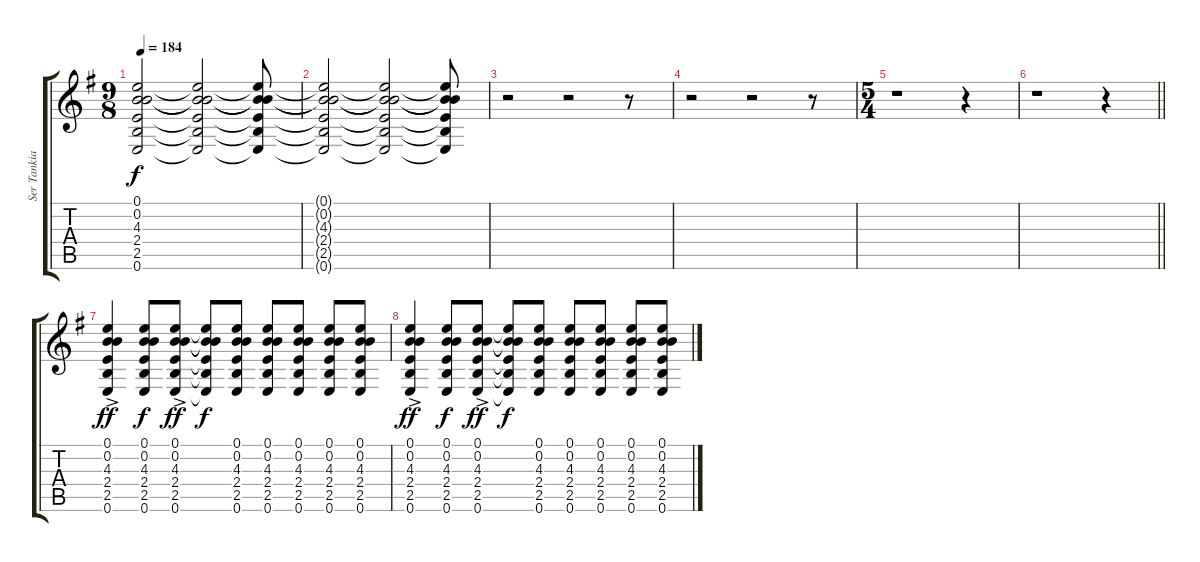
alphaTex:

\track ("Ser Tankian [Guitar 3]" "Ser Tankia") {instrument acousticguitarsteel}
\staff {score tabs}
\tuning (E4 B3 G3 D3 A2 E2) {hide}
\ts (9 8)
\tempo 184
\clef g2
\ks eminor
(0.1 0.2 4.3 2.4 2.5 0.6).2{dy f} (0.1{t} 0.2{t} 4.3{t} 2.4{t} 2.5{t} 0.6{t}).2 (0.1{t} 0.2{t} 4.3{t} 2.4{t} 2.5{t} 0.6{t}).8 |
(0.1{t} 0.2{t} 4.3{t} 2.4{t} 2.5{t} 0.6{t}).2 (0.1{t} 0.2{t} 4.3{t} 2.4{t} 2.5{t} 0.6{t}).2 (0.1{t} 0.2{t} 4.3{t} 2.4{t} 2.5{t} 0.6{t}).8 |
r.2 r.2 r.8 |
r.2 r.2 r.8 |
\ts (5 4)
r.1 r.4 |
\barLineRight lightlight
r.1 r.4 |
(0.1{ac} 0.2{ac} 4.3{ac} 2.4{ac} 2.5{ac} 0.6{ac}).4{dy ff} (0.1 0.2 4.3 2.4 2.5 0.6).8{dy f} (0.1{ac} 0.2{ac} 4.3{ac} 2.4{ac} 2.5{ac} 0.6{ac}).8{dy ff} (0.1{t} 0.2{t} 4.3{t} 2.4{t} 2.5{t} 0.6{t}).8{dy f} (0.1 0.2 4.3 2.4 2.5 0.6).8 (0.1 0.2 4.3 2.4 2.5 0.6).8 (0.1 0.2 4.3 2.4 2.5 0.6).8 (0.1 0.2 4.3 2.4 2.5 0.6).8 (0.1 0.2 4.3 2.4 2.5 0.6).8 |
(0.1{ac} 0.2{ac} 4.3{ac} 2.4{ac} 2.5{ac} 0.6{ac}).4{dy ff} (0.1 0.2 4.3 2.4 2.5 0.6).8{dy f} (0.1{ac} 0.2{ac} 4.3{ac} 2.4{ac} 2.5{ac} 0.6{ac}).8{dy ff} (0.1{t} 0.2{t} 4.3{t} 2.4{t} 2.5{t} 0.6{t}).8{dy f} (0.1 0.2 4.3 2.4 2.5 0.6).8 (0.1 0.2 4.3 2.4 2.5 0.6).8 (0.1 0.2 4.3 2.4 2.5 0.6).8 (0.1 0.2 4.3 2.4 2.5 0.6).8 (0.1 0.2 4.3 2.4 2.5 0.6).8
